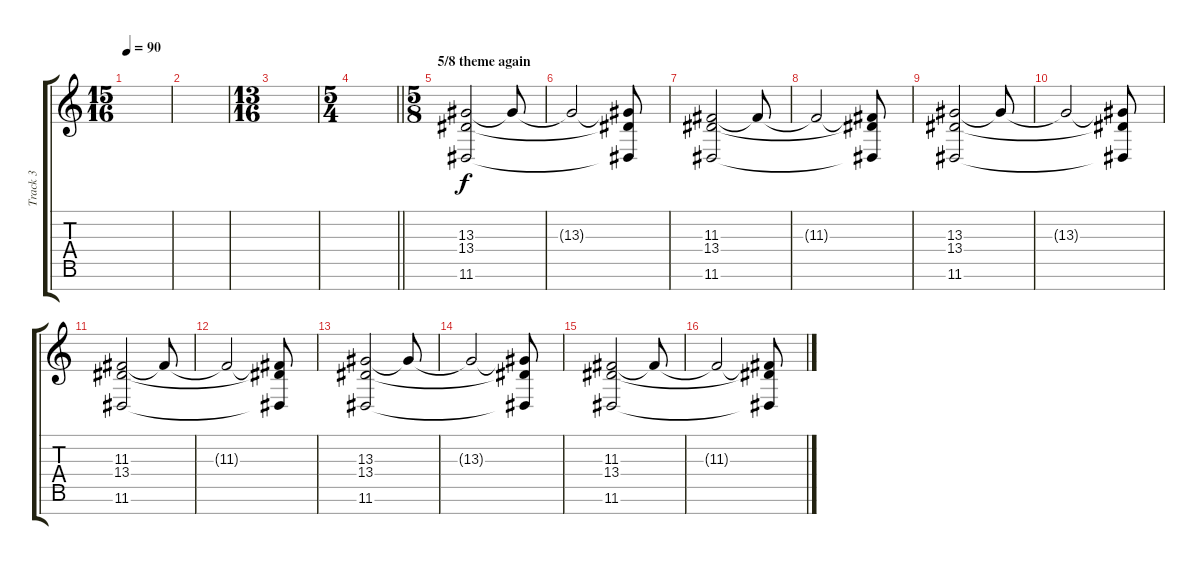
\track ("Track 3" "Track 3") {instrument choiraahs}
\staff {score tabs}
\tuning (E4 B3 G3 D3 A2 E2 B1) {hide}
\ts (15 16)
\tempo 90
\clef g2
\ks c
|
|
\ts (13 16)
|
\ts (5 4)
\barLineRight lightlight
|
\ts (5 8)
\section ("" "5/8 theme again")
(13.3 13.4 11.6).2{volume 6} 13.3{t}.8 |
13.3{t}.2 (13.3{t} 13.4{t} 11.6{t}).8 |
(11.3 13.4 11.6).2 11.3{t}.8 |
11.3{t}.2 (11.3{t} 13.4{t} 11.6{t}).8 |
(13.3 13.4 11.6).2 13.3{t}.8 |
13.3{t}.2 (13.3{t} 13.4{t} 11.6{t}).8 |
(11.3 13.4 11.6).2 11.3{t}.8 |
11.3{t}.2 (11.3{t} 13.4{t} 11.6{t}).8 |
(13.3 13.4 11.6).2 13.3{t}.8 |
13.3{t}.2 (13.3{t} 13.4{t} 11.6{t}).8 |
(11.3 13.4 11.6).2 11.3{t}.8 |
11.3{t}.2 (11.3{t} 13.4{t} 11.6{t}).8
